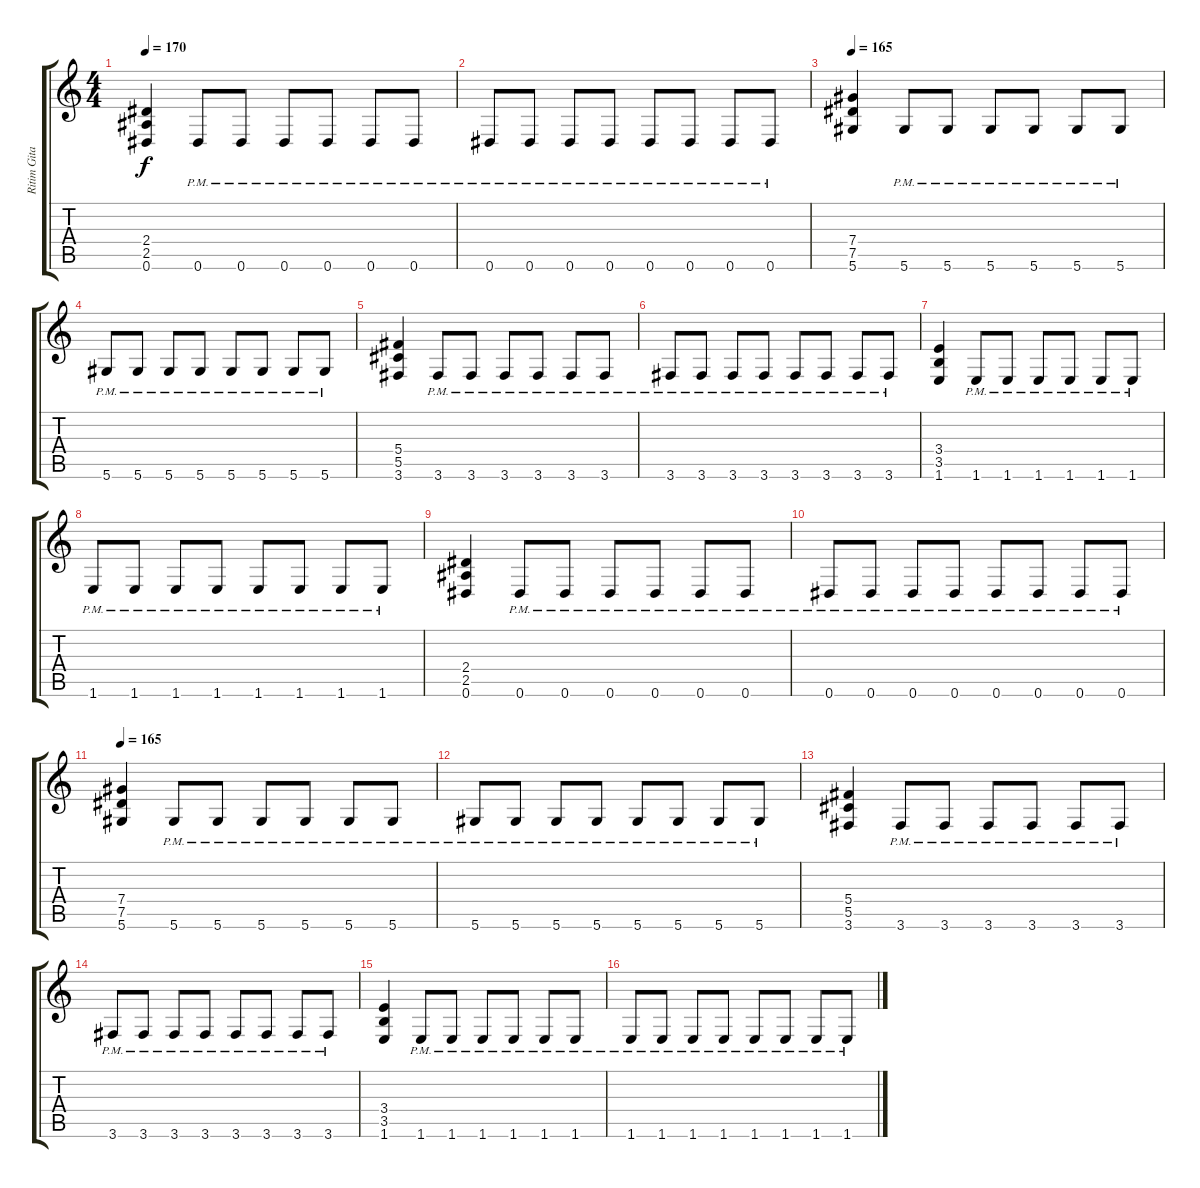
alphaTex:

\track ("Ritim Gitar" "Ritim Gita") {instrument distortionguitar}
\staff {score tabs}
\tuning (Eb4 Bb3 Gb3 Db3 Ab2 Eb2) {hide}
\ts (4 4)
\tempo 170
\clef g2
\ks c
(2.4 2.5 0.6).4{dy f} 0.6{pm}.8 0.6{pm}.8 0.6{pm}.8 0.6{pm}.8 0.6{pm}.8 0.6{pm}.8 |
0.6{pm}.8 0.6{pm}.8 0.6{pm}.8 0.6{pm}.8 0.6{pm}.8 0.6{pm}.8 0.6{pm}.8 0.6{pm}.8 |
\tempo 165
(7.4 7.5 5.6).4 5.6{pm}.8 5.6{pm}.8 5.6{pm}.8 5.6{pm}.8 5.6{pm}.8 5.6{pm}.8 |
5.6{pm}.8 5.6{pm}.8 5.6{pm}.8 5.6{pm}.8 5.6{pm}.8 5.6{pm}.8 5.6{pm}.8 5.6{pm}.8 |
(5.4 5.5 3.6).4 3.6{pm}.8 3.6{pm}.8 3.6{pm}.8 3.6{pm}.8 3.6{pm}.8 3.6{pm}.8 |
3.6{pm}.8 3.6{pm}.8 3.6{pm}.8 3.6{pm}.8 3.6{pm}.8 3.6{pm}.8 3.6{pm}.8 3.6{pm}.8 |
(3.4 3.5 1.6).4 1.6{pm}.8 1.6{pm}.8 1.6{pm}.8 1.6{pm}.8 1.6{pm}.8 1.6{pm}.8 |
1.6{pm}.8 1.6{pm}.8 1.6{pm}.8 1.6{pm}.8 1.6{pm}.8 1.6{pm}.8 1.6{pm}.8 1.6{pm}.8 |
(2.4 2.5 0.6).4 0.6{pm}.8 0.6{pm}.8 0.6{pm}.8 0.6{pm}.8 0.6{pm}.8 0.6{pm}.8 |
0.6{pm}.8 0.6{pm}.8 0.6{pm}.8 0.6{pm}.8 0.6{pm}.8 0.6{pm}.8 0.6{pm}.8 0.6{pm}.8 |
\tempo 165
(7.4 7.5 5.6).4 5.6{pm}.8 5.6{pm}.8 5.6{pm}.8 5.6{pm}.8 5.6{pm}.8 5.6{pm}.8 |
5.6{pm}.8 5.6{pm}.8 5.6{pm}.8 5.6{pm}.8 5.6{pm}.8 5.6{pm}.8 5.6{pm}.8 5.6{pm}.8 |
(5.4 5.5 3.6).4 3.6{pm}.8 3.6{pm}.8 3.6{pm}.8 3.6{pm}.8 3.6{pm}.8 3.6{pm}.8 |
3.6{pm}.8 3.6{pm}.8 3.6{pm}.8 3.6{pm}.8 3.6{pm}.8 3.6{pm}.8 3.6{pm}.8 3.6{pm}.8 |
(3.4 3.5 1.6).4 1.6{pm}.8 1.6{pm}.8 1.6{pm}.8 1.6{pm}.8 1.6{pm}.8 1.6{pm}.8 |
1.6{pm}.8 1.6{pm}.8 1.6{pm}.8 1.6{pm}.8 1.6{pm}.8 1.6{pm}.8 1.6{pm}.8 1.6{pm}.8
